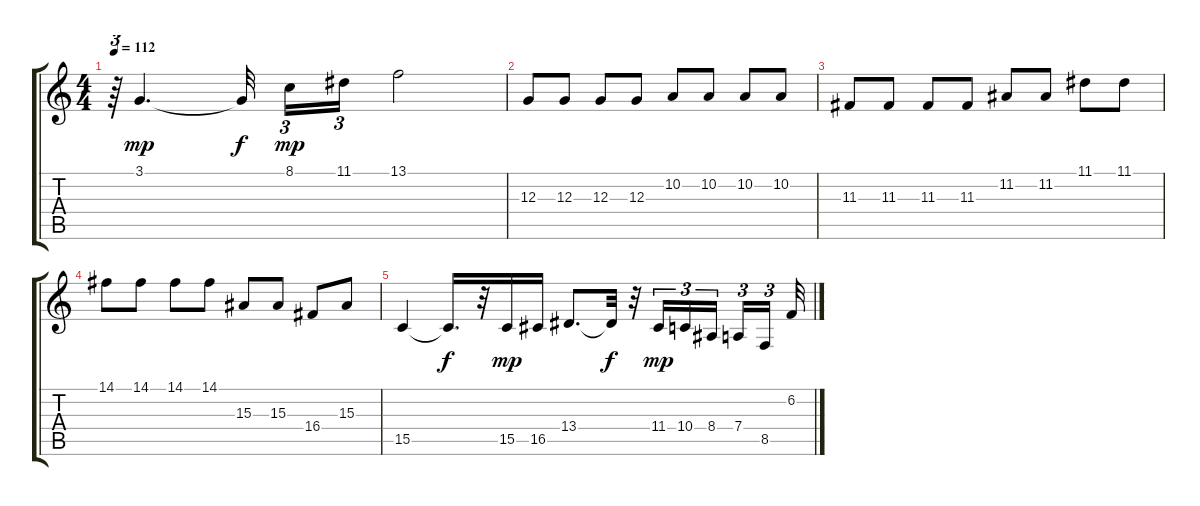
\track "" {instrument drawbarorgan}
\staff {score tabs}
\tuning (E4 B3 G3 D3 A2 E2) {hide}
\ts (4 4)
\tempo 112
\clef g2
\ks c
r.64{tu (3 2) dy f} 3.1.4{d dy mp} 3.1{t}.32{dy f beam splitsecondary} 8.1.16{tu (3 2) dy mp} 11.1.16{tu (3 2)} 13.1.2 |
12.3.8 12.3.8 12.3.8 12.3.8 10.2.8 10.2.8 10.2.8 10.2.8 |
11.3.8 11.3.8 11.3.8 11.3.8 11.2.8 11.2.8 11.1.8 11.1.8 |
14.1.8 14.1.8 14.1.8 14.1.8 15.3.8 15.3.8 16.4.8 15.3.8 |
15.5.4 15.5{t}.16{d dy f} r.32 15.5.16{dy mp} 16.5.16 13.4.8{d} 13.4{t}.32{dy f} r.32 11.4.16{tu (3 2) dy mp} 10.4.16{tu (3 2)} 8.4.16{tu (3 2) beam splitsecondary} 7.4.16{tu (3 2)} 8.5.16{tu (3 2) beam splitsecondary} 6.2.32
